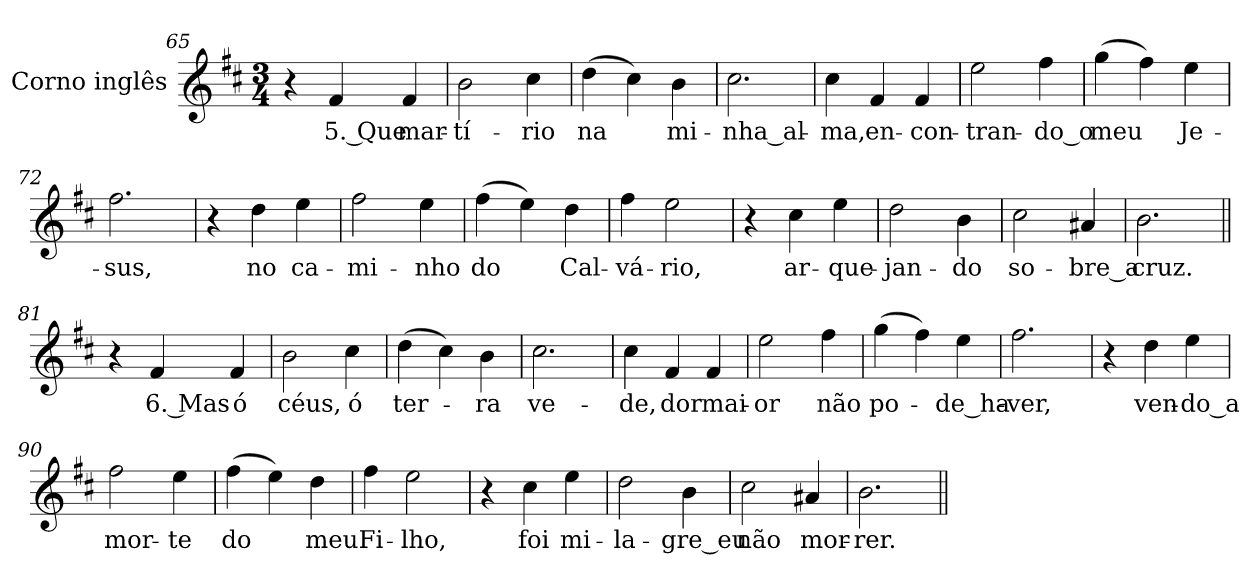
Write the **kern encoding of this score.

**kern	**text
*part1	*part1
*staff1	*staff1
*I"Corno inglês	*
*I'Co. in.	*
!!LO:LB:g=z
*clefG2	*
*ITrd4c7	*
*k[f#]	*
*e:	*
*M3/4	*
=65	=65
4r	.
!	!LO:LY:b:color=#000000
4Bi/	5. Que
!	!LO:LY:b:color=#000000
4Bi/	mar-
=66	=66
!	!LO:LY:b:color=#000000
2ei\	-tí-
!	!LO:LY:b:color=#000000
4f#i\	-rio
=67	=67
!	!LO:LY:b:color=#000000
(4gi\	na
4f#i\)	.
!	!LO:LY:b:color=#000000
4ei\	mi-
=68	=68
!	!LO:LY:b:color=#000000
2.f#i\	-nha_al-
=69	=69
!	!LO:LY:b:color=#000000
4f#i\	-ma,
!	!LO:LY:b:color=#000000
4Bi/	en-
!	!LO:LY:b:color=#000000
4Bi/	-con-
=70	=70
!	!LO:LY:b:color=#000000
2ai\	-tran-
!	!LO:LY:b:color=#000000
4bi\	-do_o
=71	=71
!	!LO:LY:b:color=#000000
(4cci\	meu
4bi\)	.
!	!LO:LY:b:color=#000000
4ai\	Je-
=72	=72
!	!LO:LY:b:color=#000000
2.bi\	-sus,
!!LO:LB:g=z
=73	=73
4r	.
!	!LO:LY:b:color=#000000
4gi\	no
!	!LO:LY:b:color=#000000
4ai\	ca-
=74	=74
!	!LO:LY:b:color=#000000
2bi\	-mi-
!	!LO:LY:b:color=#000000
4ai\	-nho
=75	=75
!	!LO:LY:b:color=#000000
(4bi\	do
4ai\)	.
!	!LO:LY:b:color=#000000
4gi\	Cal-
=76	=76
!	!LO:LY:b:color=#000000
4bi\	-vá-
!	!LO:LY:b:color=#000000
2ai\	-rio,
=77	=77
4r	.
!	!LO:LY:b:color=#000000
4f#i\	ar-
!	!LO:LY:b:color=#000000
4ai\	-que-
=78	=78
!	!LO:LY:b:color=#000000
2gi\	-jan-
!	!LO:LY:b:color=#000000
4ei\	-do
=79	=79
!	!LO:LY:b:color=#000000
2f#i\	so-
!	!LO:LY:b:color=#000000
4d#Xi/	-bre_a
=80	=80
!	!LO:LY:b:color=#000000
2.ei\	cruz.
!!LO:PB:g=z
=81||	=81||
4r	.
!	!LO:LY:b:color=#000000
4Bi/	6. Mas
!	!LO:LY:b:color=#000000
4Bi/	ó
=82	=82
!	!LO:LY:b:color=#000000
2ei\	céus,
!	!LO:LY:b:color=#000000
4f#i\	ó
=83	=83
!	!LO:LY:b:color=#000000
(4gi\	ter-
4f#i\)	.
!	!LO:LY:b:color=#000000
4ei\	-ra
=84	=84
!	!LO:LY:b:color=#000000
2.f#i\	ve-
=85	=85
!	!LO:LY:b:color=#000000
4f#i\	-de,
!	!LO:LY:b:color=#000000
4Bi/	dor
!	!LO:LY:b:color=#000000
4Bi/	mai-
=86	=86
!	!LO:LY:b:color=#000000
2ai\	-or
!	!LO:LY:b:color=#000000
4bi\	não
=87	=87
!	!LO:LY:b:color=#000000
(4cci\	po-
4bi\)	.
!	!LO:LY:b:color=#000000
4ai\	-de_ha-
=88	=88
!	!LO:LY:b:color=#000000
2.bi\	-ver,
!!LO:LB:g=z
=89	=89
4r	.
!	!LO:LY:b:color=#000000
4gi\	ven-
!	!LO:LY:b:color=#000000
4ai\	-do_a
=90	=90
!	!LO:LY:b:color=#000000
2bi\	mor-
!	!LO:LY:b:color=#000000
4ai\	-te
=91	=91
!	!LO:LY:b:color=#000000
(4bi\	do
4ai\)	.
!	!LO:LY:b:color=#000000
4gi\	meu
=92	=92
!	!LO:LY:b:color=#000000
4bi\	Fi-
!	!LO:LY:b:color=#000000
2ai\	-lho,
=93	=93
4r	.
!	!LO:LY:b:color=#000000
4f#i\	foi
!	!LO:LY:b:color=#000000
4ai\	mi-
=94	=94
!	!LO:LY:b:color=#000000
2gi\	-la-
!	!LO:LY:b:color=#000000
4ei\	-gre_eu
=95	=95
!	!LO:LY:b:color=#000000
2f#i\	não
!	!LO:LY:b:color=#000000
4d#Xi/	mor-
=96	=96
!	!LO:LY:b:color=#000000
2.ei\	-rer.
=||	=||
*-	*-
